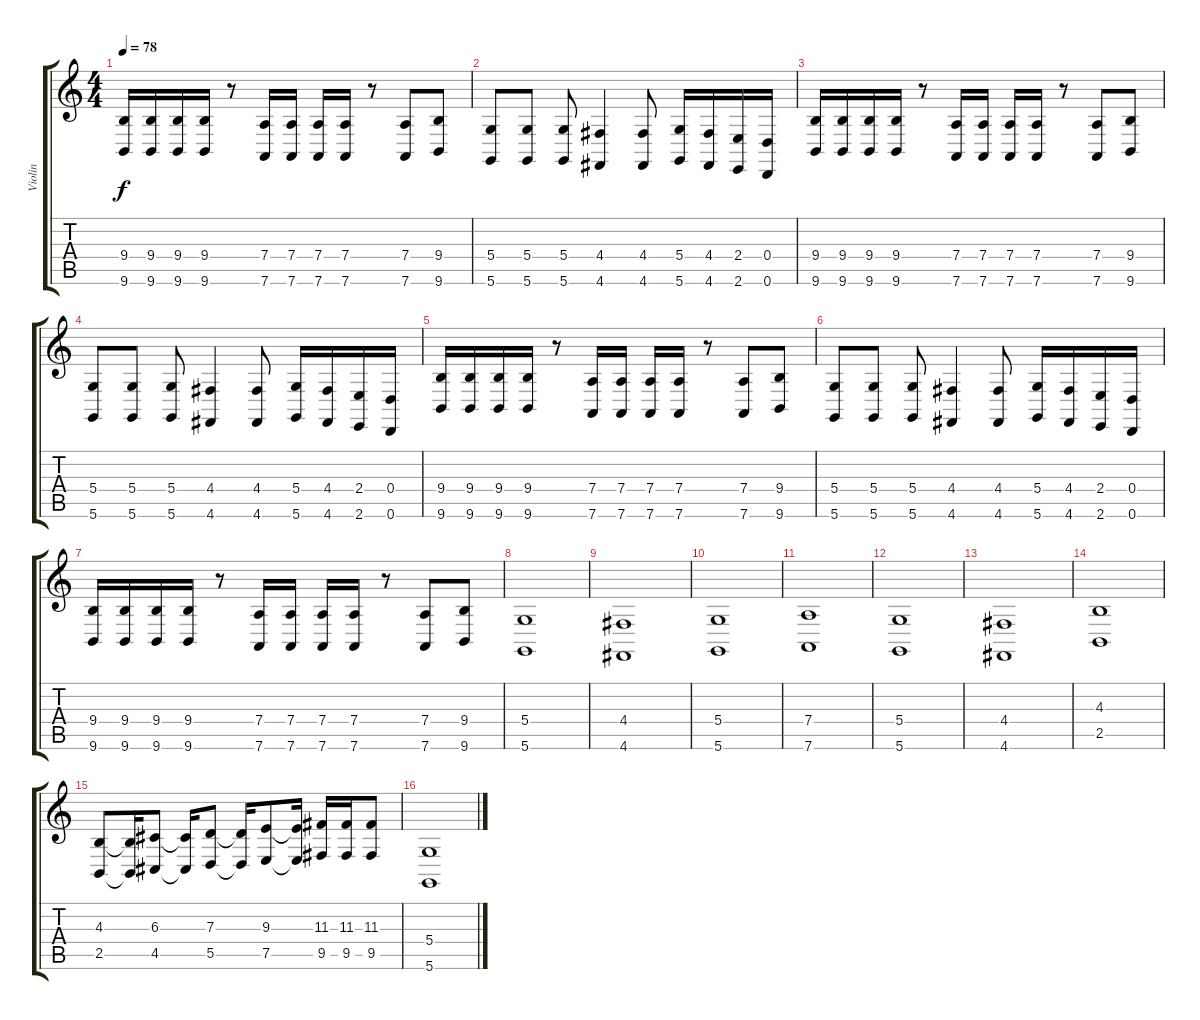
\track ("Violin" "Violin") {instrument stringensemble1}
\staff {score tabs}
\tuning (E4 B3 G3 D3 A2 D2) {hide}
\ts (4 4)
\tempo 78
\clef g2
\ks c
(9.4 9.6).16{dy f} (9.4 9.6).16 (9.4 9.6).16 (9.4 9.6).16 r.8 (7.4 7.6).16 (7.4 7.6).16 (7.4 7.6).16 (7.4 7.6).16 r.8 (7.4 7.6).8 (9.4 9.6).8 |
(5.4 5.6).8 (5.4 5.6).8 (5.4 5.6).8 (4.4 4.6).4 (4.4 4.6).8 (5.4 5.6).16 (4.4 4.6).16 (2.4 2.6).16 (0.4 0.6).16 |
(9.4 9.6).16 (9.4 9.6).16 (9.4 9.6).16 (9.4 9.6).16 r.8 (7.4 7.6).16 (7.4 7.6).16 (7.4 7.6).16 (7.4 7.6).16 r.8 (7.4 7.6).8 (9.4 9.6).8 |
(5.4 5.6).8 (5.4 5.6).8 (5.4 5.6).8 (4.4 4.6).4 (4.4 4.6).8 (5.4 5.6).16 (4.4 4.6).16 (2.4 2.6).16 (0.4 0.6).16 |
(9.4 9.6).16 (9.4 9.6).16 (9.4 9.6).16 (9.4 9.6).16 r.8 (7.4 7.6).16 (7.4 7.6).16 (7.4 7.6).16 (7.4 7.6).16 r.8 (7.4 7.6).8 (9.4 9.6).8 |
(5.4 5.6).8 (5.4 5.6).8 (5.4 5.6).8 (4.4 4.6).4 (4.4 4.6).8 (5.4 5.6).16 (4.4 4.6).16 (2.4 2.6).16 (0.4 0.6).16 |
(9.4 9.6).16 (9.4 9.6).16 (9.4 9.6).16 (9.4 9.6).16 r.8 (7.4 7.6).16 (7.4 7.6).16 (7.4 7.6).16 (7.4 7.6).16 r.8 (7.4 7.6).8 (9.4 9.6).8 |
(5.4 5.6).1 |
(4.4 4.6).1 |
(5.4 5.6).1 |
(7.4 7.6).1 |
(5.4 5.6).1 |
(4.4 4.6).1 |
(4.3 2.5).1 |
(4.3 2.5).8 (4.3{t} 2.5{t}).16 (6.3 4.5).8 (6.3{t} 4.5{t}).16 (7.3 5.5).8 (7.3{t} 5.5{t}).16 (9.3 7.5).8 (9.3{t} 7.5{t}).16 (11.3 9.5).16 (11.3 9.5).16 (11.3 9.5).8 |
(5.4 5.6).1
